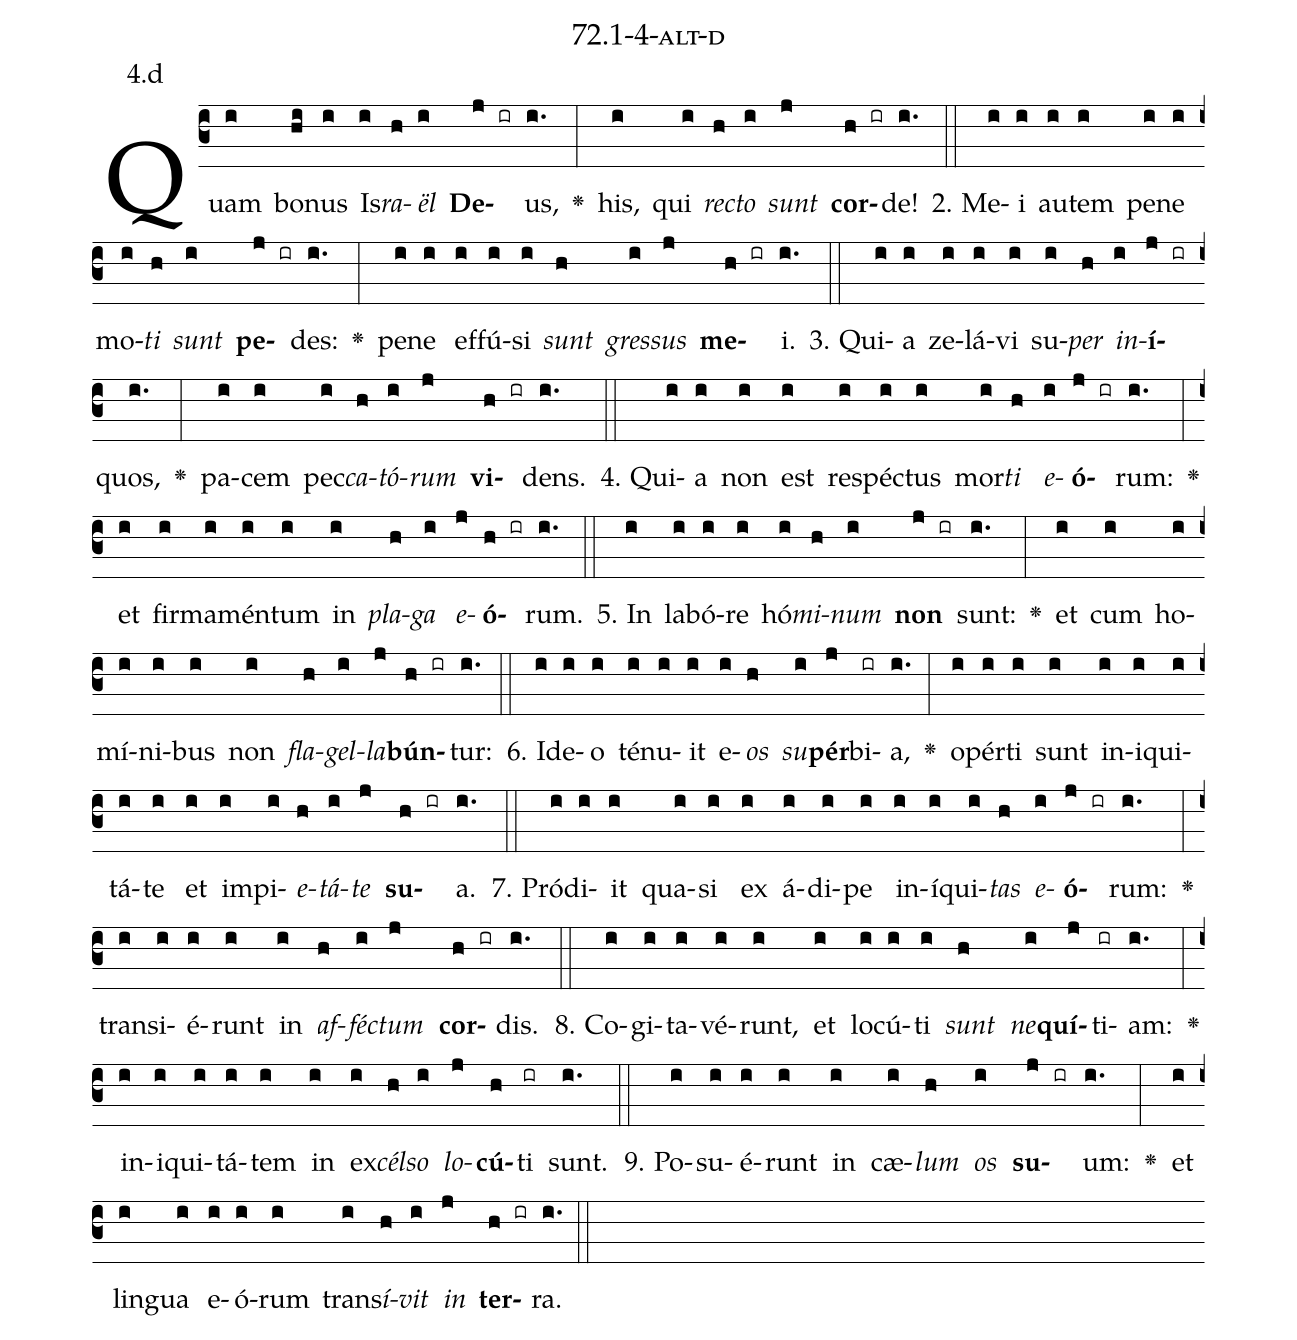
name: 72.1-4-alt-d;
annotation: 4.d;
%%
(c3)Quam(i) bo(hi)nus(i) Is(i)<i>ra</i>(h)<i>ël</i>(i) <b>De</b>(j ir)us,(i.) <v>\greheightstar</v>(:) his,(i) qui(i) <i>rec</i>(h)<i>to</i>(i) <i>sunt</i>(j) <b>cor</b>(h ir)de!(i.) (::)
2. Me(i)i(i) au(i)tem(i) pe(i)ne(i) mo(i)<i>ti</i>(h) <i>sunt</i>(i) <b>pe</b>(j ir)des:(i.) <v>\greheightstar</v>(:) pe(i)ne(i) ef(i)fú(i)si(i) <i>sunt</i>(h) <i>gres</i>(i)<i>sus</i>(j) <b>me</b>(h ir)i.(i.) (::)
3. Qui(i)a(i) ze(i)lá(i)vi(i) su(i)<i>per</i>(h) <i>in</i>(i)<b>í</b>(j ir)quos,(i.) <v>\greheightstar</v>(:) pa(i)cem(i) pec(i)<i>ca</i>(h)<i>tó</i>(i)<i>rum</i>(j) <b>vi</b>(h ir)dens.(i.) (::)
4. Qui(i)a(i) non(i) est(i) re(i)spéc(i)tus(i) mor(i)<i>ti</i>(h) <i>e</i>(i)<b>ó</b>(j ir)rum:(i.) <v>\greheightstar</v>(:) et(i) fir(i)ma(i)mén(i)tum(i) in(i) <i>pla</i>(h)<i>ga</i>(i) <i>e</i>(j)<b>ó</b>(h ir)rum.(i.) (::)
5. In(i) la(i)bó(i)re(i) hó(i)<i>mi</i>(h)<i>num</i>(i) <b>non</b>(j ir) sunt:(i.) <v>\greheightstar</v>(:) et(i) cum(i) ho(i)mí(i)ni(i)bus(i) non(i) <i>fla</i>(h)<i>gel</i>(i)<i>la</i>(j)<b>bún</b>(h ir)tur:(i.) (::)
6. Id(i)e(i)o(i) té(i)nu(i)it(i) e(i)<i>os</i>(h) <i>su</i>(i)<b>pér</b>(j)bi(ir)a,(i.) <v>\greheightstar</v>(:) o(i)pér(i)ti(i) sunt(i) in(i)i(i)qui(i)tá(i)te(i) et(i) im(i)pi(i)<i>e</i>(h)<i>tá</i>(i)<i>te</i>(j) <b>su</b>(h ir)a.(i.) (::)
7. Pród(i)i(i)it(i) qua(i)si(i) ex(i) á(i)di(i)pe(i) in(i)í(i)qui(i)<i>tas</i>(h) <i>e</i>(i)<b>ó</b>(j ir)rum:(i.) <v>\greheightstar</v>(:) trans(i)i(i)é(i)runt(i) in(i) <i>af</i>(h)<i>féc</i>(i)<i>tum</i>(j) <b>cor</b>(h ir)dis.(i.) (::)
8. Co(i)gi(i)ta(i)vé(i)runt,(i) et(i) lo(i)cú(i)ti(i) <i>sunt</i>(h) <i>ne</i>(i)<b>quí</b>(j)ti(ir)am:(i.) <v>\greheightstar</v>(:) in(i)i(i)qui(i)tá(i)tem(i) in(i) ex(i)<i>cél</i>(h)<i>so</i>(i) <i>lo</i>(j)<b>cú</b>(h)ti(ir) sunt.(i.) (::)
9. Po(i)su(i)é(i)runt(i) in(i) cæ(i)<i>lum</i>(h) <i>os</i>(i) <b>su</b>(j ir)um:(i.) <v>\greheightstar</v>(:) et(i) lin(i)gua(i) e(i)ó(i)rum(i) trans(i)<i>í</i>(h)<i>vit</i>(i) <i>in</i>(j) <b>ter</b>(h ir)ra.(i.) (::)
